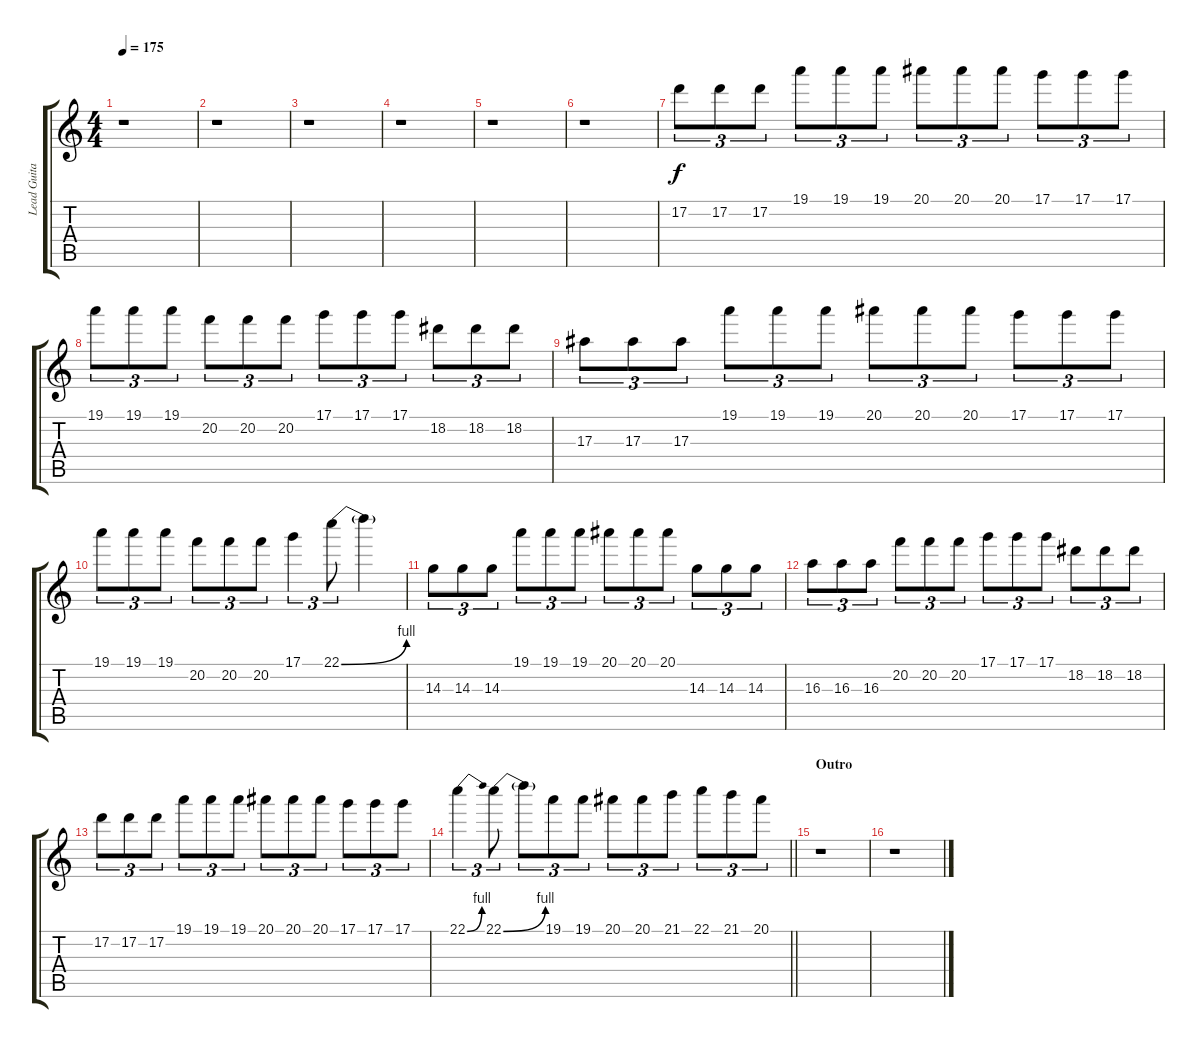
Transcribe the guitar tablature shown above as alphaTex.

\track ("Lead Guitar II" "Lead Guita") {instrument distortionguitar}
\staff {score tabs}
\tuning (D4 A3 F3 C3 G2 D2) {hide}
\ts (4 4)
\tempo 175
\clef g2
\ks c
r.1{dy f} |
r.1 |
r.1 |
r.1 |
r.1 |
r.1 |
17.2.8{tu (3 2) volume 11} 17.2.8{tu (3 2)} 17.2.8{tu (3 2)} 19.1.8{tu (3 2)} 19.1.8{tu (3 2)} 19.1.8{tu (3 2)} 20.1.8{tu (3 2)} 20.1.8{tu (3 2)} 20.1.8{tu (3 2)} 17.1.8{tu (3 2)} 17.1.8{tu (3 2)} 17.1.8{tu (3 2)} |
19.1.8{tu (3 2)} 19.1.8{tu (3 2)} 19.1.8{tu (3 2)} 20.2.8{tu (3 2)} 20.2.8{tu (3 2)} 20.2.8{tu (3 2)} 17.1.8{tu (3 2)} 17.1.8{tu (3 2)} 17.1.8{tu (3 2)} 18.2.8{tu (3 2)} 18.2.8{tu (3 2)} 18.2.8{tu (3 2)} |
17.3.8{tu (3 2)} 17.3.8{tu (3 2)} 17.3.8{tu (3 2)} 19.1.8{tu (3 2)} 19.1.8{tu (3 2)} 19.1.8{tu (3 2)} 20.1.8{tu (3 2)} 20.1.8{tu (3 2)} 20.1.8{tu (3 2)} 17.1.8{tu (3 2)} 17.1.8{tu (3 2)} 17.1.8{tu (3 2)} |
19.1.8{tu (3 2)} 19.1.8{tu (3 2)} 19.1.8{tu (3 2)} 20.2.8{tu (3 2)} 20.2.8{tu (3 2)} 20.2.8{tu (3 2)} 17.1.4{tu (3 2)} 22.1{be (bend 0 0 60 4)}.8{tu (3 2)} 22.1{t}.4 |
14.3.8{tu (3 2)} 14.3.8{tu (3 2)} 14.3.8{tu (3 2)} 19.1.8{tu (3 2)} 19.1.8{tu (3 2)} 19.1.8{tu (3 2)} 20.1.8{tu (3 2)} 20.1.8{tu (3 2)} 20.1.8{tu (3 2)} 14.3.8{tu (3 2)} 14.3.8{tu (3 2)} 14.3.8{tu (3 2)} |
16.3.8{tu (3 2)} 16.3.8{tu (3 2)} 16.3.8{tu (3 2)} 20.2.8{tu (3 2)} 20.2.8{tu (3 2)} 20.2.8{tu (3 2)} 17.1.8{tu (3 2)} 17.1.8{tu (3 2)} 17.1.8{tu (3 2)} 18.2.8{tu (3 2)} 18.2.8{tu (3 2)} 18.2.8{tu (3 2)} |
17.2.8{tu (3 2)} 17.2.8{tu (3 2)} 17.2.8{tu (3 2)} 19.1.8{tu (3 2)} 19.1.8{tu (3 2)} 19.1.8{tu (3 2)} 20.1.8{tu (3 2)} 20.1.8{tu (3 2)} 20.1.8{tu (3 2)} 17.1.8{tu (3 2)} 17.1.8{tu (3 2)} 17.1.8{tu (3 2)} |
\barLineRight lightlight
22.1{be (bend 0 0 60 4)}.4{tu (3 2)} 22.1{be (bend 0 0 60 4)}.8{tu (3 2)} 22.1{t}.8{tu (3 2)} 19.1.8{tu (3 2)} 19.1.8{tu (3 2)} 20.1.8{tu (3 2)} 20.1.8{tu (3 2)} 21.1.8{tu (3 2)} 22.1.8{tu (3 2)} 21.1.8{tu (3 2)} 20.1.8{tu (3 2)} |
\section ("" "Outro")
r.1 |
r.1
